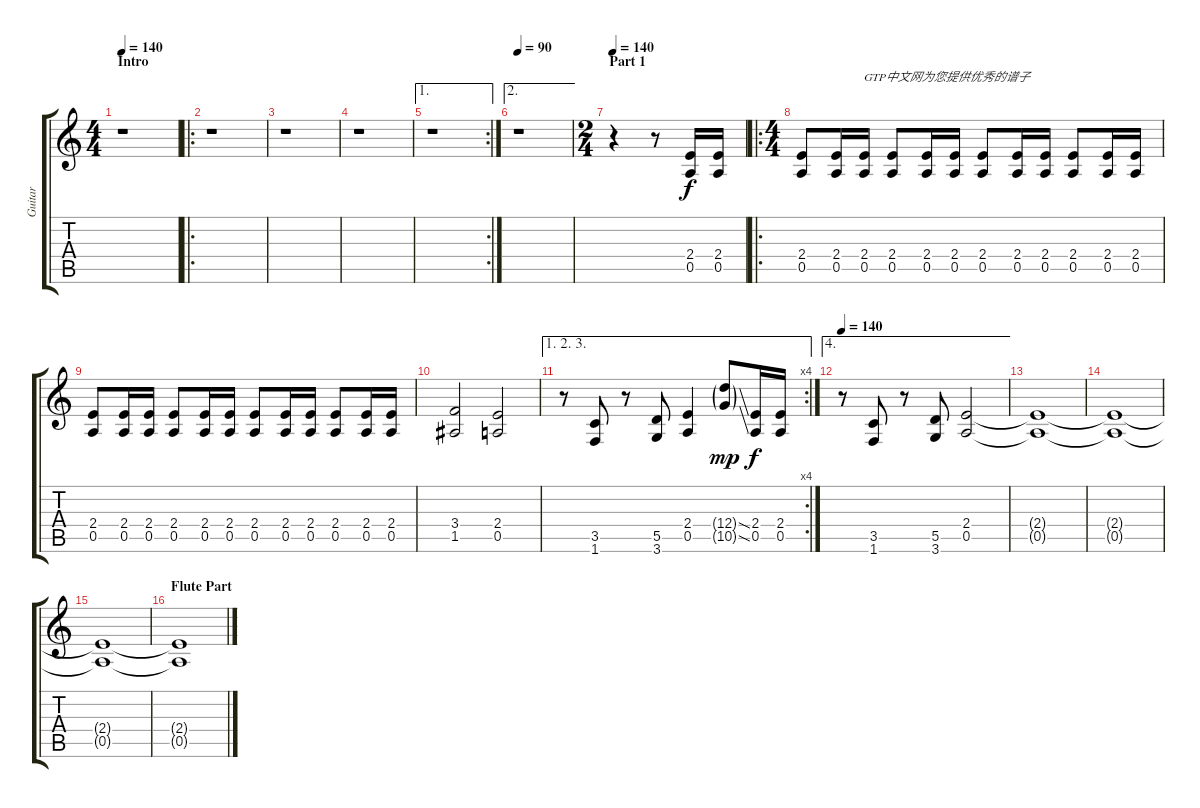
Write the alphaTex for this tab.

\track ("Guitar" "Guitar") {instrument distortionguitar}
\staff {score tabs}
\tuning (E4 B3 G3 D3 A2 E2) {hide}
\ts (4 4)
\section ("" "Intro")
\tempo 140
\tempo 100
\tempo 140
\clef g2
\ks c
r.1{dy f instrument distortionguitar} |
\ro
r.1 |
r.1 |
r.1 |
\ae 1
\rc 2
r.1 |
\ae 2
\tempo 90
r.1 |
\ts (2 4)
\section ("" "Part 1")
\tempo 140
r.4 r.8 (2.4 0.5).16 (2.4 0.5).16 |
\ro
\ts (4 4)
(2.4 0.5).8 (2.4 0.5).16 (2.4 0.5).16{txt "GTP中文网为您提供优秀的谱子"} (2.4 0.5).8 (2.4 0.5).16 (2.4 0.5).16 (2.4 0.5).8 (2.4 0.5).16 (2.4 0.5).16 (2.4 0.5).8 (2.4 0.5).16 (2.4 0.5).16 |
(2.4 0.5).8 (2.4 0.5).16 (2.4 0.5).16 (2.4 0.5).8 (2.4 0.5).16 (2.4 0.5).16 (2.4 0.5).8 (2.4 0.5).16 (2.4 0.5).16 (2.4 0.5).8 (2.4 0.5).16 (2.4 0.5).16 |
(3.4 1.5).2 (2.4 0.5).2 |
\ae (1 2 3)
\rc 4
r.8 (3.5 1.6).8 r.8 (5.5 3.6).8 (2.4 0.5).4 (12.4{ss g} 10.5{ss g}).8{dy mp} (2.4 0.5).16{dy f} (2.4 0.5).16 |
\ae 4
\tempo 140
r.8 (3.5 1.6).8 r.8 (5.5 3.6).8 (2.4 0.5).2 |
(2.4{t} 0.5{t}).1 |
(2.4{t} 0.5{t}).1 |
(2.4{t} 0.5{t}).1 |
\section ("" "Flute Part")
(2.4{t} 0.5{t}).1{volume 0}
